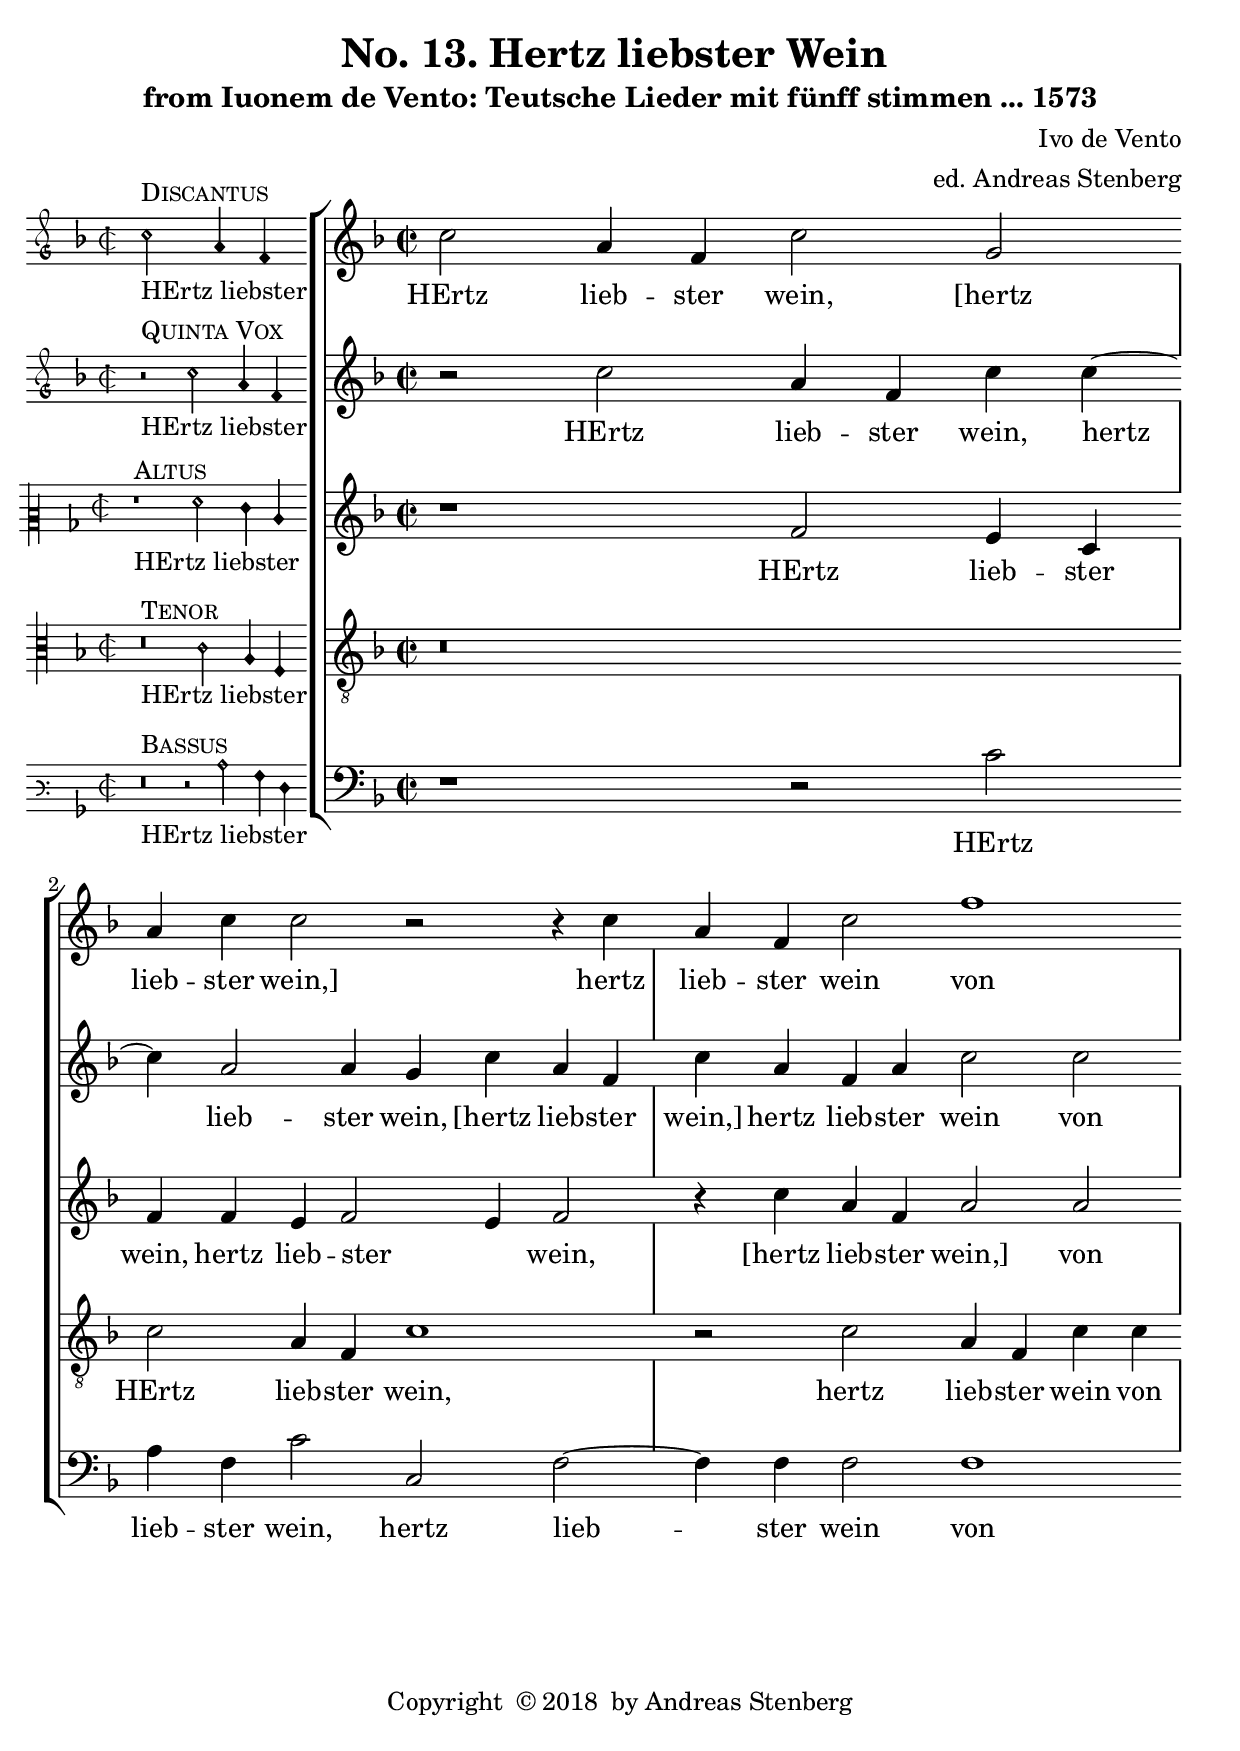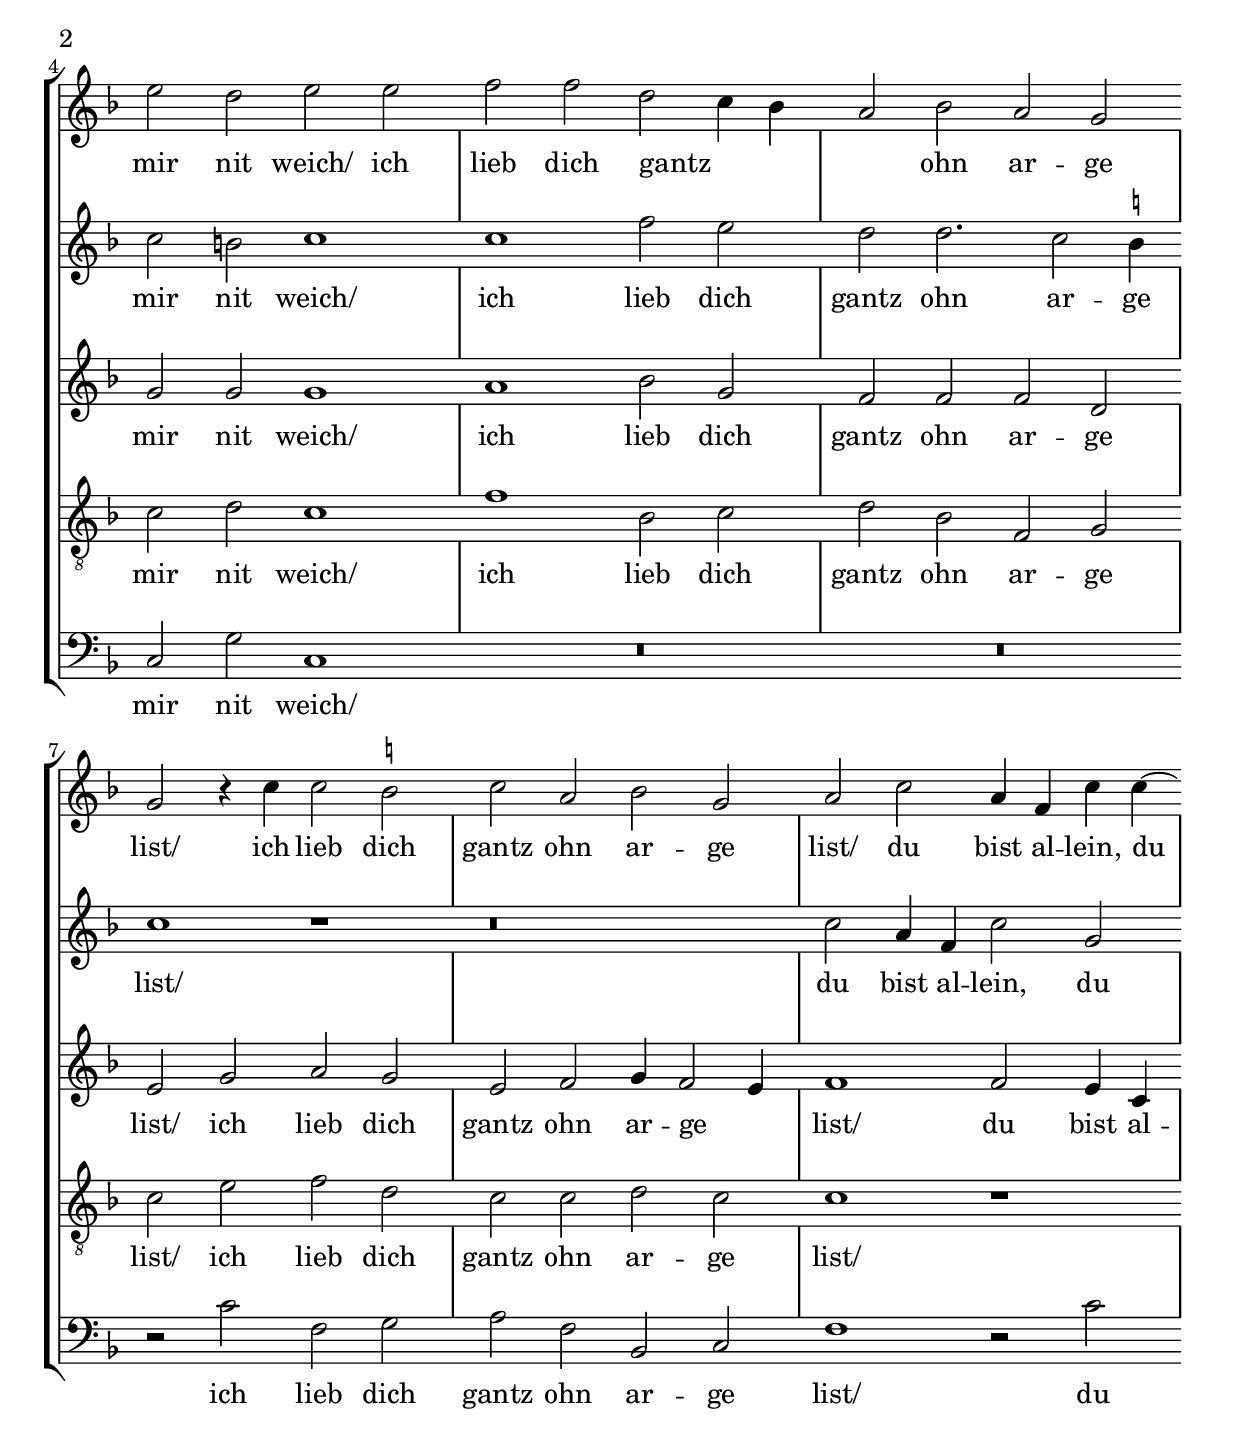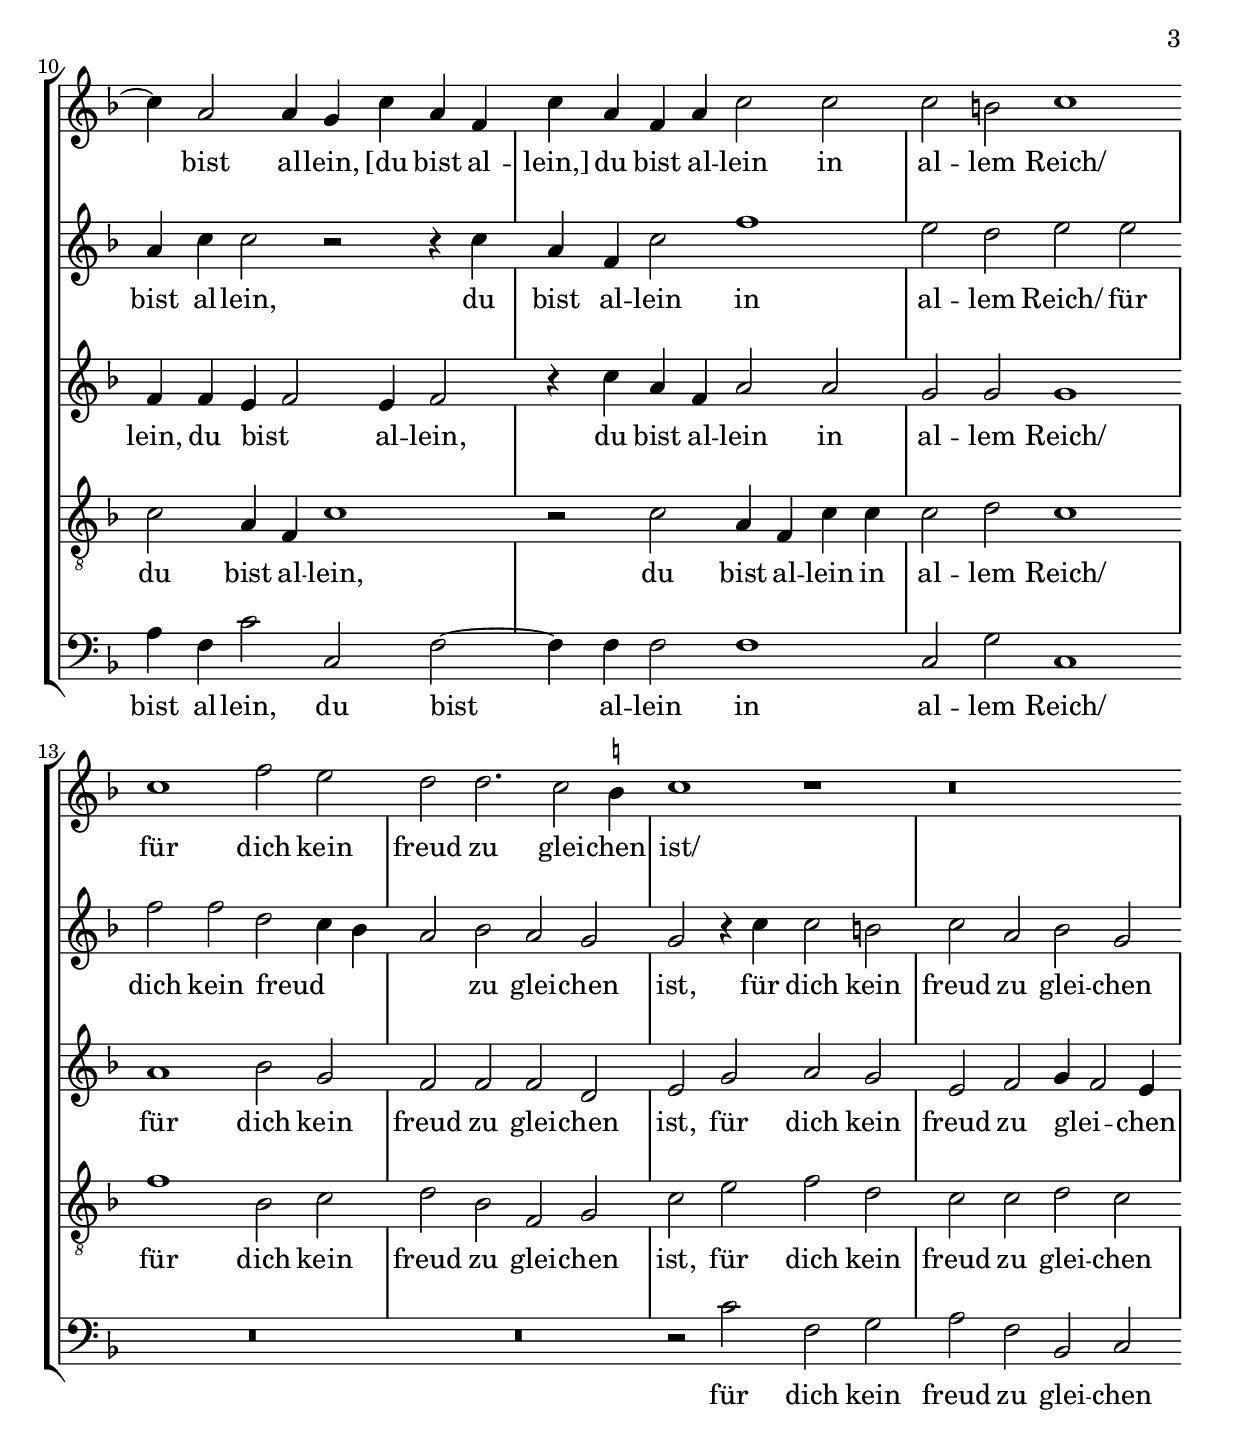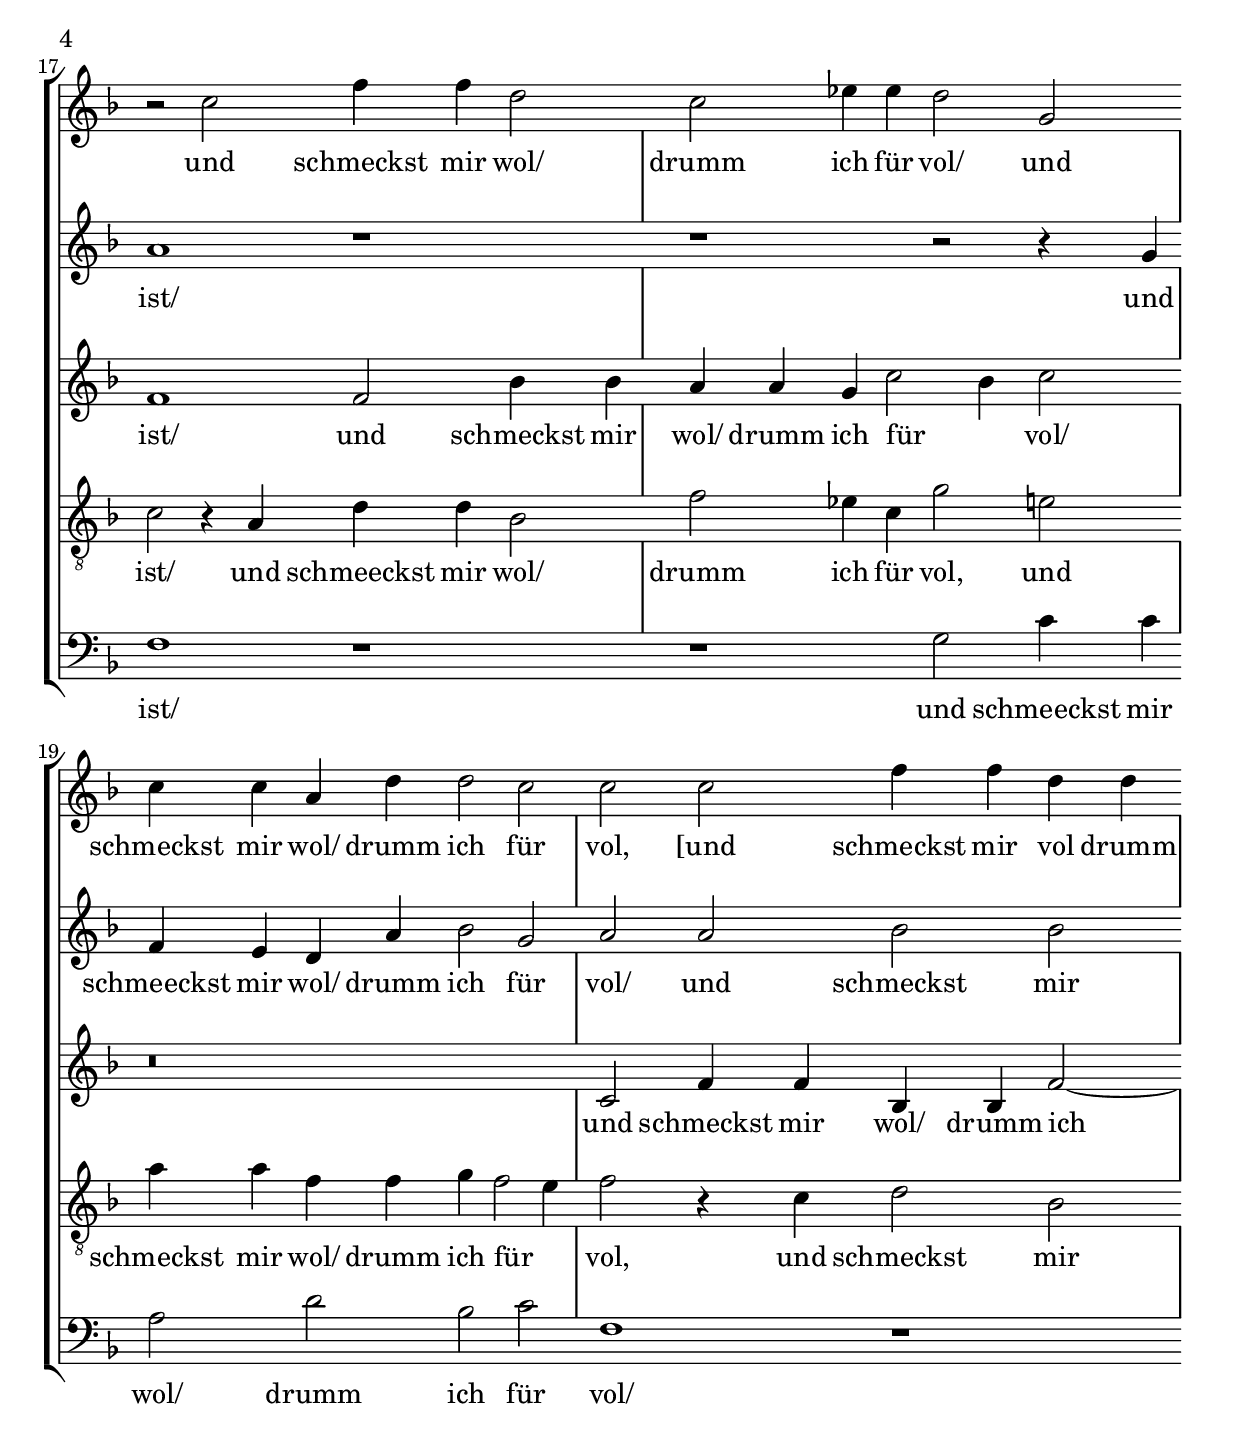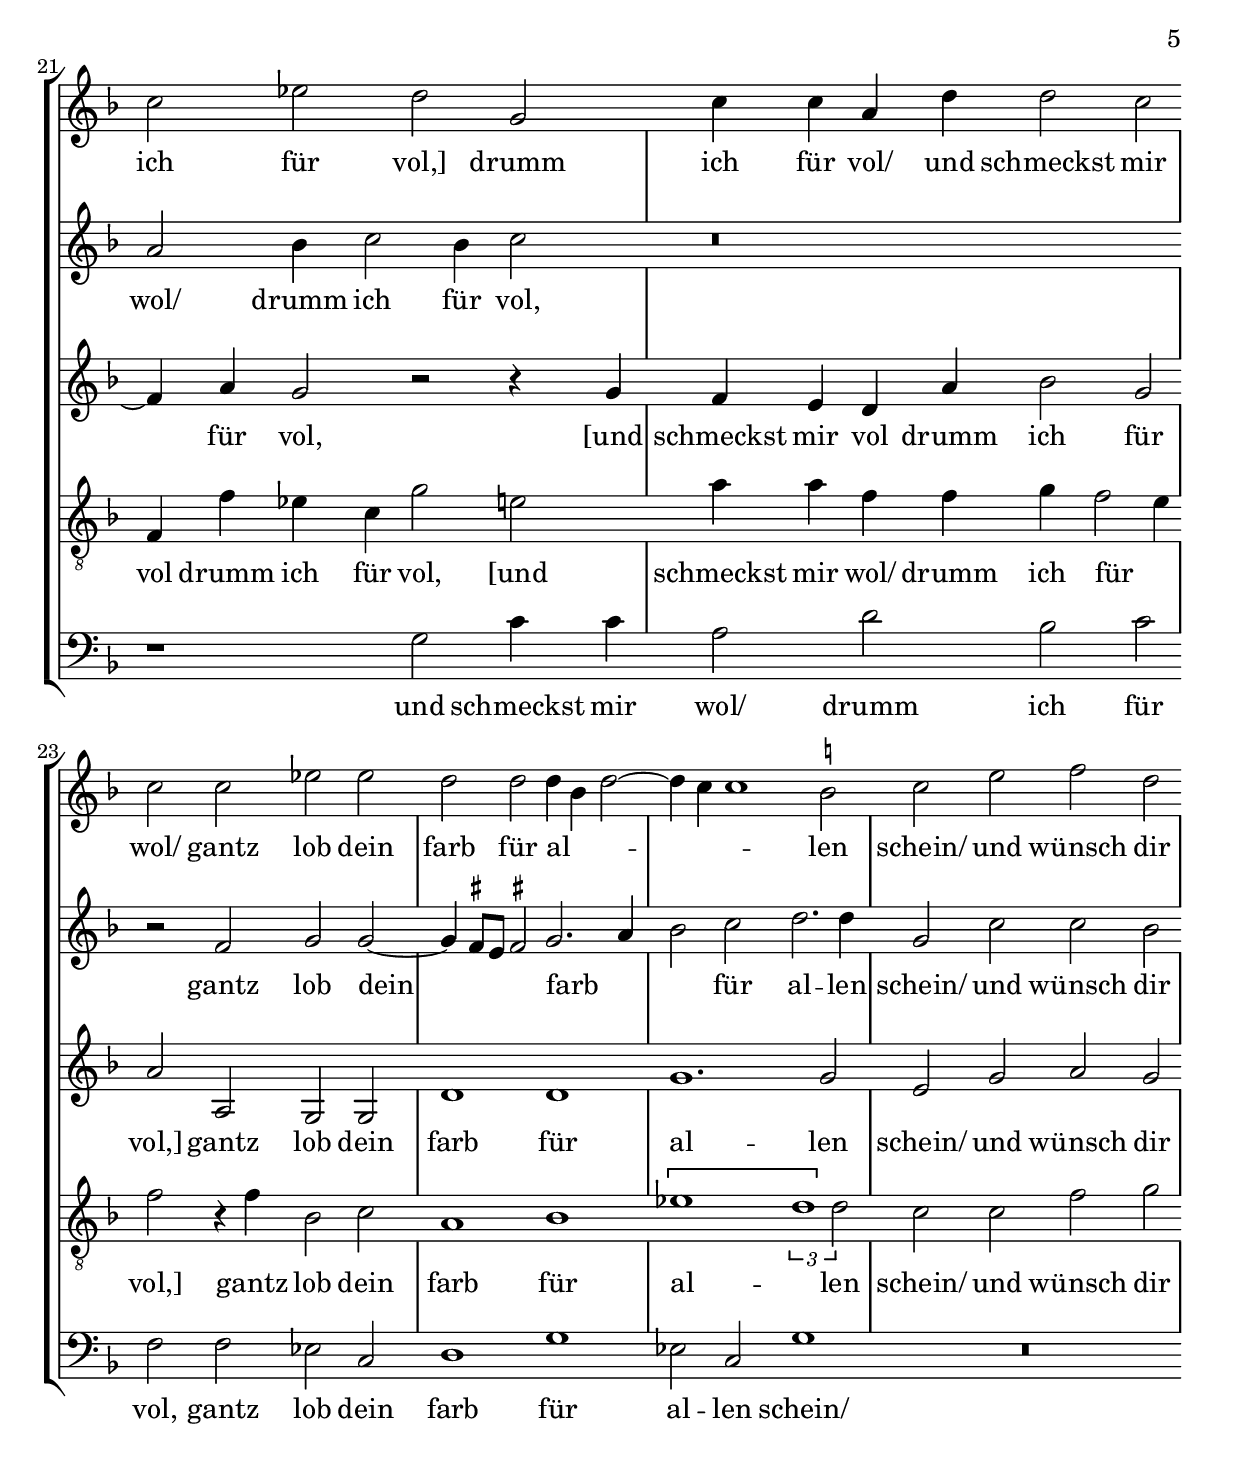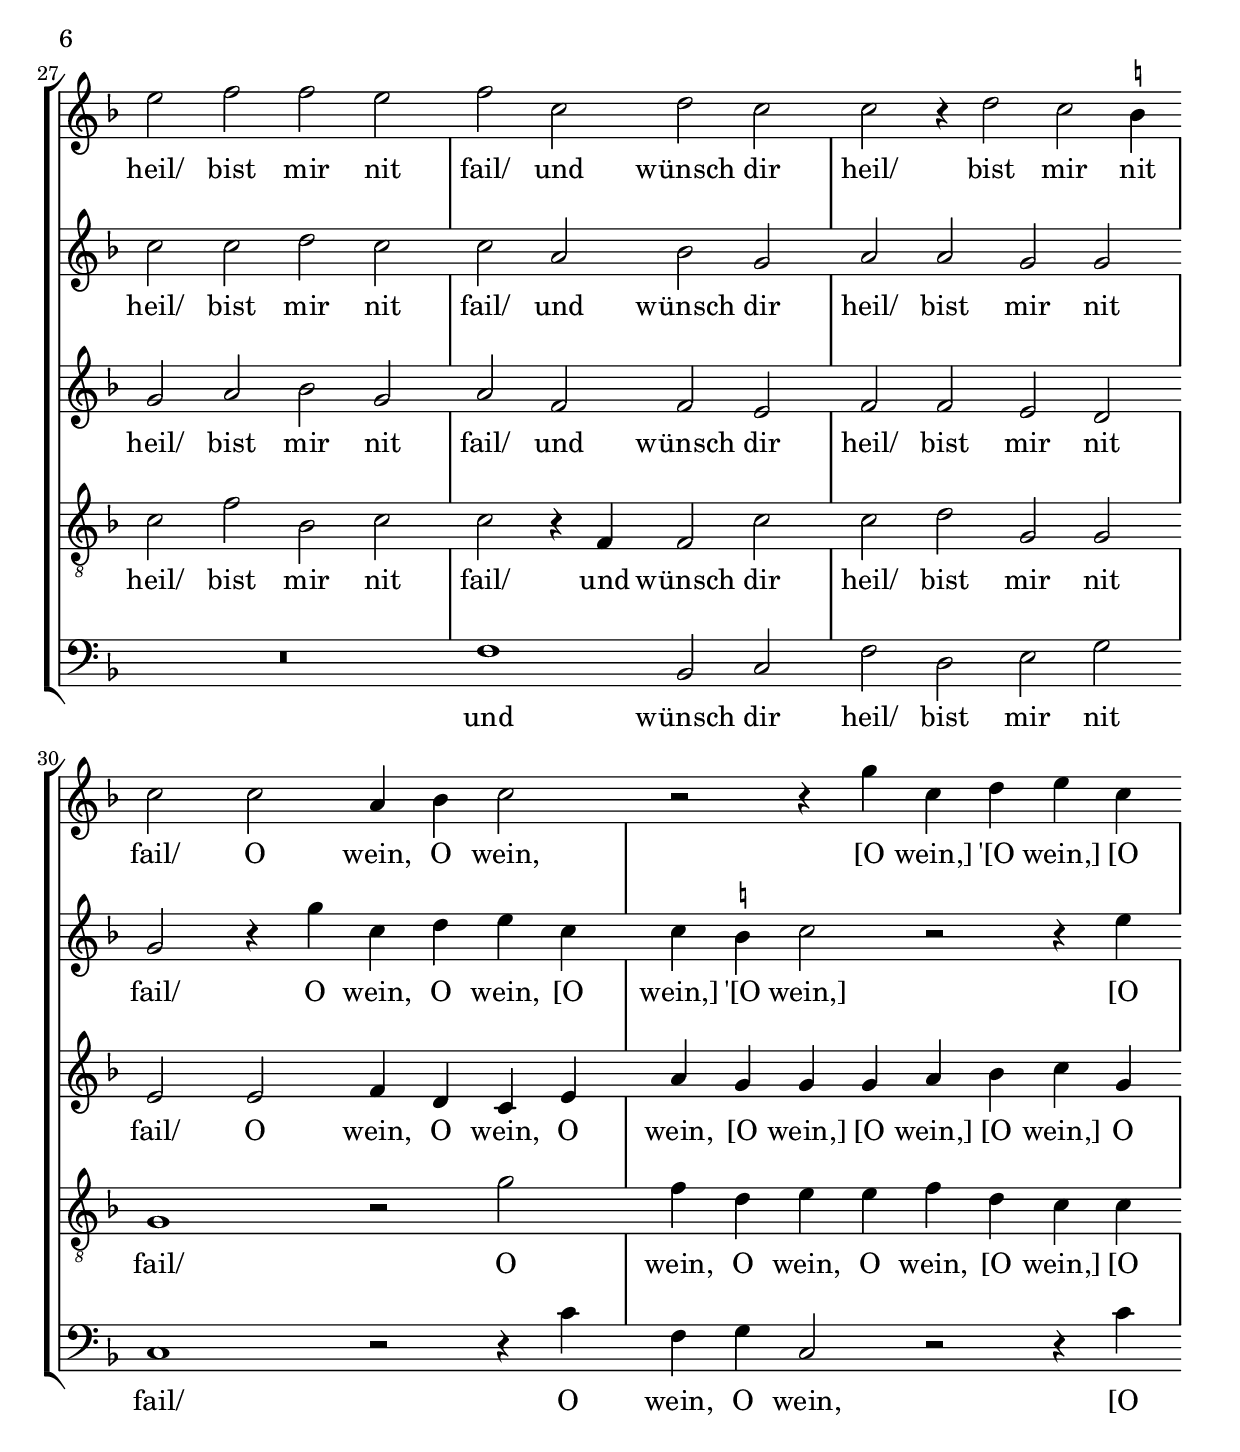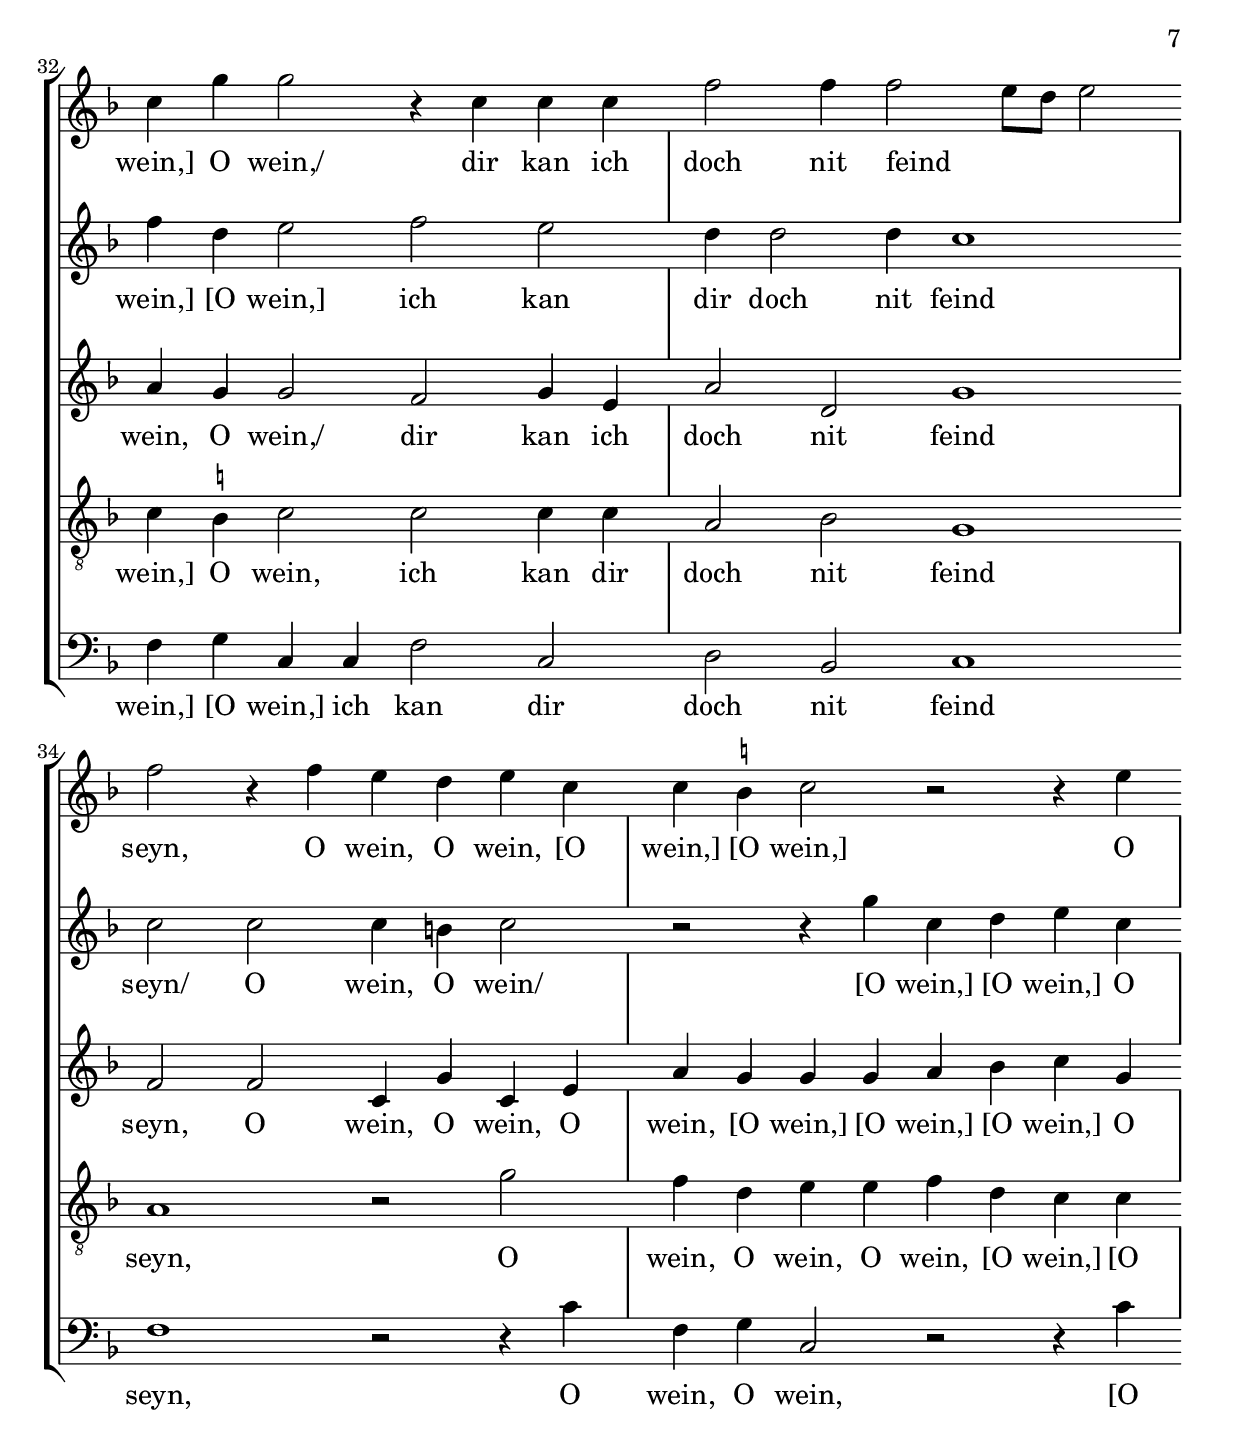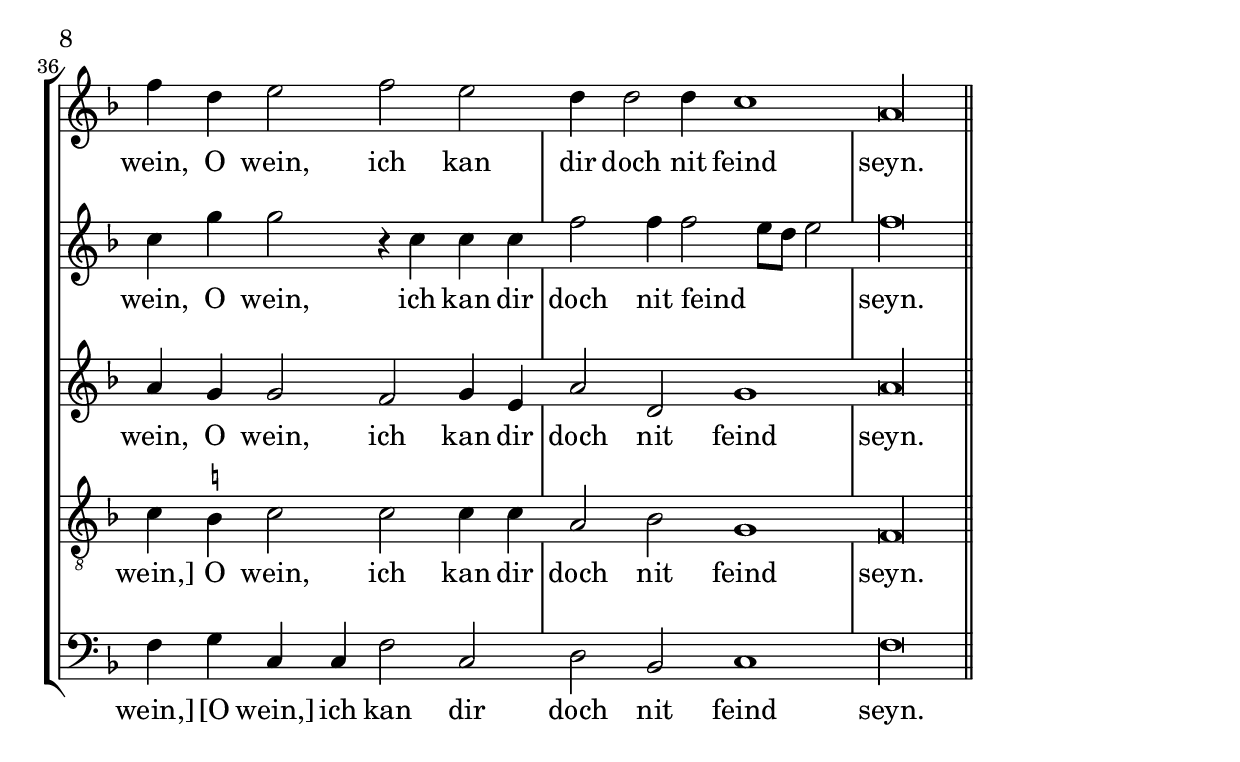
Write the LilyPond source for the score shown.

\version "2.18.0"
\include "deutsch.ly"
ficta = \once \set suggestAccidentals =##t
#(append! supported-clefs '(("mensural-f3" . ("clefs.mensural.f" 0 0))))
#(set-global-staff-size 22)
\header {
  title = "No. 13. Hertz liebster Wein "
  subtitle = "from Iuonem de Vento: Teutsche Lieder mit fünff stimmen ... 1573"
  composer = "Ivo de Vento"
  arranger = "ed. Andreas Stenberg"
  poet = ""
  meter =""
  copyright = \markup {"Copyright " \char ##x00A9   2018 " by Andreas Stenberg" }
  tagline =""
}
global = {
  \key f \major
}

sopMusic = \relative c'' {

  \set Score.tempoHideNote = ##t
  \tempo 2 = 86
  \time 2/2
  \set Timing.measureLength = #(ly:make-moment 4/2)
  \override Staff.BarLine.transparent = ##t
  c2 a4 f4 c'2 g2
  a4 c4 c2 r2 r4 c4
  a4 f4 c'2 f1
  e2 d2					%% end of first line in orig.
  e2 e2
  f2 f2 d2\melisma c4 b4
  a2\melismaEnd b2 a2 g2
  g2 r4 c4 c2 \ficta h2
  c2 a2					%% end of second line
  b2 g2
  a2 c2 a4 f4 c'4 c4~
  c4 a2 a4 g4 c4 a4 f4
  c'4 a4 f4 a4 c2 c2
  c2 h2 c1				%% end of third line
  c1 f2 e2
  d2 d2. c2 \ficta h4
  c1 r1
  r\breve
  r2 c2 f4 f4 d2
  c2 es4 es4 d2 g,2
  c4 c4 a4 d4				%% end of fourth line
  d2 c2
  c2 c2 f4 f4 d4 d4
  c2 es2 d2 g,2
  c4 c4 a4 d4 d2 c2
  c2 c2 es2 es2				%% edn of fifth line and first page
  d2 d2 d4\melisma b4 d2~
  d4 c4 c1\melismaEnd \ficta h2
  c2 e2 f2 d2
  e2 f2 f2 e2
  f2 c2 d2 c2				%% end of sixth line (first on second page)
  c2 r4 d2 c2 \ficta h4
  c2 c2 a4 b4 c2
  r2 r4 g'4 c,4 d4  e4  c4
  c4 g'4 g2 r4 c,4 c4 c4		     	%5 end of sewenth line line
  f2 f4 f2\melisma e8 d8 e2\melismaEnd
  f2 r4 f4 e4 d4 e4 c4
  c4 \ficta h4 c2 r2 r4 e4
  f4 d4 e2				%5 end of eight  line
  f2 e2
  d4 d2 d4 c1
  \cadenzaOn
  a\longa
  \revert Staff.BarLine.transparent
  \bar "||"
}
sopWords = \lyricmode {
  HErtz lieb -- ster wein,
  [hertz lieb -- ster wein,]
  hertz lieb -- ster wein von mir nit weich/
  ich lieb dich gantz ohn ar -- ge list/
  ich lieb dich gantz ohn ar -- ge list/
  du bist al -- lein,
  du bist al -- lein,
  [du bist al -- lein,]
  du bist al -- lein in al -- lem Reich/
  für dich kein freud zu glei -- chen ist/
  und schmeckst mir wol/
  drumm ich für vol/
  und schmeckst mir wol/
  drumm ich für vol,
  [und schmeckst mir vol
  drumm ich für vol,]
  drumm ich für vol/
  und schmeckst mir wol/
  gantz lob dein farb für al -- len schein/
  und wünsch dir heil/
  bist mir nit fail/
  und wünsch dir heil/
  bist mir nit fail/
  O wein,
  O wein,
  [O wein,]
  '[O wein,]
  [O wein,]
  O wein,/
  dir kan ich doch nit feind seyn,
  O wein,
  O wein,
  [O wein,]
  [O wein,]
  O wein,
  O wein,
  ich kan dir doch nit feind seyn.
}
altoMusic = \relative c' {
  \override Staff.BarLine.transparent = ##t
  %  \clef "treble_8"
  r1 f2 e4 c4
  f4 f4 e4 f2\melisma e4\melismaEnd f2
  r4 c'4 a4 f4 a2 a2
  g2 g2 					%% end of first line in orig.
  g1
  a1 b2 g2
  f2 f2 f2 d2
  e2 g2 a2 g2
  e2 f2 g4 f2\melisma e4\melismaEnd
  f1						%% end of second line
  f2 e4 c4
  f4 f4 e4\melisma f2\melismaEnd e4 f2
  r4 c'4 a4 f4 a2 a2
  g2 g2 g1
  a1 b2 g2
  f2 f2 f2 d2					%% end of third line
  e2 g2 a2 g2
  e2 f2 g4 \melisma f2\melismaEnd e4
  f1 f2 b4 b4
  a4 a4 g4 c2\melisma b4\melismaEnd c2
  r\breve
  c,2 f4 f4					%% end of fourth line
  b,4 b4 f'2~
  f4 a4 g2 r2 r4 g4
  f4 e4 d4 a'4 b2 g2
  a2 a,2 g2 g2
  d'1 d1
  g1. g2
  e2 g2						%5 end of fifth line and first page
  a2 g2
  g2 a2 b2 g2
  a2 f2 f2 e2
  f2 f2 e2 d2
  e2 e2 f4 d4 c4 e4
  a4 g4 g4 g4 					%% end of sixth line (first on second page)
  a4 b4 c4 g4
  a4 g4 g2 f2 g4 e4
  a2 d,2 g1
  f2 f2 c4 g'4 c,4 e4
  a4 g4 g4 g4					%% end of sewenth line
  a4 b4 c4 g4
  a4 g4 g2 f2 g4 e4
  a2 d,2 g1
  \cadenzaOn
  a\longa
  \revert Staff.BarLine.transparent
}
altoWords = \lyricmode {
  HErtz lieb -- ster wein,
  hertz lieb -- ster wein,
  [hertz lieb -- ster wein,]
  von mir nit weich/
  ich lieb dich gantz ohn ar -- ge list/
  ich lieb dich gantz ohn ar -- ge list/
  du bist al -- lein,
  du bist al -- lein,
  du bist al -- lein in al -- lem Reich/
  für dich kein freud zu glei -- chen ist,
  für dich kein freud zu glei -- chen ist/
  und schmeckst mir wol/
  drumm ich für vol/
  und schmeckst mir wol/
  drumm ich für vol,
  [und schmeckst mir vol
  drumm ich für vol,]
  gantz lob dein farb für al -- len schein/
  und wünsch dir heil/
  bist mir nit fail/
  und wünsch dir heil/
  bist mir nit fail/
  O wein,
  O wein,
  O wein,
  [O wein,]
  [O wein,]
  [O wein,]
  O wein,
  O wein,/
  dir kan ich doch nit feind seyn,
  O wein,
  O wein,
  O wein,
  [O wein,]
  [O wein,]
  [O wein,]
  O wein,
  O wein,
  ich kan dir doch nit feind seyn.
}
tenorMusic = \relative c' {
  \clef "treble_8"
  \override Staff.BarLine.transparent = ##t
  r\breve
  c2 a4 f4 c'1
  r2 c2 a4 f4 c'4 c4
  c2 d2 c1
  f1 b,2 c2					%% end of first line in orig.
  d2 b2 f2 g2
  c2 e2 f2 d2
  c2 c2 d2 c2
  c1 r1
  c2 a4 f4 c'1					%% end of second line
  r2 c2 a4 f4 c'4 c4
  c2 d2 c1
  f1 b,2 c2
  d2 b2 f2 g2
  c2 e2 f2 d2
  c2 c2 					%5 end of third line
  d2 c2
  c2 r4 a4 d4 d4 b2
  f'2 es4 c4 g'2 e2
  a4 a4 f4 f4 g4 f2\melisma e4\melismaEnd
  f2 r4 c4 					%% end of fourth line
  d2 b2
  f4 f'4 es4 c4 g'2 e2
  a4 a4 f4 f4 g4 f2\melisma e4\melismaEnd
  f2 r4 f4 b,2 c2
  a1 b1					%% end of fifth line and first page
  \[es1\melisma \tuplet 3/2 { d1\]\melismaEnd d2  }
  c2 c2 f2 g2
  c,2 f2 b,2 c2
  c2 r4 f,4 f2 c'2
  c2 d2 g,2 g2
  g1 r2 g'2					%% end of sixth line (first on second page)
  f4 d4 e4 e4 f4 d4 c4 c4
  c4 \ficta h4 c2 c2 c4 c4
  a2 b2 g1
  a1 r2 g'2
  f4 d4 e4 e4					%% end of sewenth line
  f4 d4 c4 c4
  c4 \ficta h4 c2 c2 c4 c4
  a2 b2 g1
  \cadenzaOn
  f\longa
  \revert Staff.BarLine.transparent
}
tenorWords = \lyricmode {
  HErtz lieb -- ster wein,
  hertz lieb -- ster wein von mir nit weich/
  ich lieb dich gantz ohn ar -- ge list/
  ich lieb dich gantz ohn ar -- ge list/
  du bist al -- lein,
  du bist al -- lein in al -- lem Reich/
  für dich kein freud zu glei -- chen ist,
  für dich kein freud zu glei -- chen ist/
  und schmeeckst mir wol/
  drumm ich für vol,
  und schmeckst mir wol/
  drumm ich für vol,
  und schmeckst mir vol
  drumm ich für vol,
  [und schmeckst mir wol/
  drumm ich für vol,]
  gantz lob dein farb für al -- len schein/
  und wünsch dir heil/
  bist mir nit fail/
  und wünsch dir heil/
  bist mir nit fail/
  O wein,
  O wein,
  O wein,
  [O wein,]
  [O wein,]
  O wein,
  ich kan dir doch nit feind seyn,
  O wein,
  O wein,
  O wein,
  [O wein,]
  [O wein,]
  O wein,
  ich kan dir doch nit feind seyn.
}
tenorIIMusic = \relative c' {
  \clef "G"
  \override Staff.BarLine.transparent = ##t
  r2 c'2 a4 f4 c'4 c4~
  c4 a2 a4 g4 c4 a4 f4
  c'4 a4 f4 a4 c2 c2				%% end of first line in orig.
  c2 h2 c1
  c1 f2 e2
  d2 d2. c2 \ficta h4
  c1 r1
  r\breve
  c2 a4 f4 c'2 g2				%% end of second line
  a4 c4 c2 r2 r4 c4
  a4 f4 c'2 f1
  e2 d2 e2 e2
  f2 f2 d2\melisma c4 b4
  a2\melismaEnd b2 a2 g2					%% end of third line
  g2 r4 c4 c2 h2
  c2 a2 b2 g2
  a1 r1
  r1 r2 r4 g4
  f4 e4 d4 a'4 b2 g2
  a2 a2 b2 b2					%% end of fourth line
  a2 b4 c2 b4 c2
  r\breve
  r2 f,2 g2 g2~\melisma
  g4 \ficta fis8 e8 \ficta fis!2\melismaEnd g2.\melisma a4
  b2\melismaEnd c2 d2. d4
  g,2 c2 c2 b2					%% end of fifth line and first page
  c2 c2 d2 c2
  c2 a2 b2 g2
  a2 a2 g2 g2
  g2 r4 g'4 c,4 d4 e4 c4
  c4 \ficta h4 c2					%% end of sixth line (first on second page)
  r2 r4 e4
  f4 d4 e2 f2 e2
  d4 d2 d4 c1
  c2 c2 c4 h4 c2
  r2 r4 g'4 c,4 d4 e4 c4			%% end of sewenth line
  c4 g'4 g2 r4 c,4 c4 c4
  f2 f4 f2\melisma e8 d8 e2\melismaEnd
  \cadenzaOn
  f\longa
  \revert Staff.BarLine.transparent
}
tenorIIWords = \lyricmode {
  HErtz lieb -- ster wein,
  hertz lieb -- ster wein,
  [hertz lieb -- ster wein,]
  hertz lieb -- ster wein von mir nit weich/
  ich lieb dich gantz ohn ar -- ge list/
  du bist al -- lein,
  du bist al -- lein,
  du bist al -- lein in al -- lem Reich/
  für dich kein freud zu glei -- chen ist,
  für dich kein freud zu glei -- chen ist/
  und schmeeckst mir wol/
  drumm ich für vol/
  und schmeckst mir wol/
  drumm ich für vol,
  gantz lob dein farb für al -- len schein/
  und wünsch dir heil/
  bist mir nit fail/
  und wünsch dir heil/
  bist mir nit fail/
  O wein,
  O wein,
  [O wein,]
  '[O wein,]
  [O wein,]
  [O wein,]
  ich kan dir doch nit feind seyn/
  O wein,
  O wein/
  [O wein,]
  [O wein,]
  O wein,
  O wein,
  ich kan dir doch nit feind seyn.
}
bassMusic = \relative c {
  \override Staff.BarLine.transparent = ##t
  r1 r2 c'2
  a4 f4 c'2 c,2 f2~
  f4 f4 f2 f1
  c2 g'2 c,1					%% end of first line in orig.
  R\breve*2
  r2 c'2 f,2 g2
  a2 f2 b,2 c2
  f1 r2 c'2
  a4 f4 c'2					%% end of second line
  c,2 f2~
  f4 f4 f2 f1
  c2 g'2 c,1
  R\breve*2
  r2 c'2 f,2 g2
  a2 f2 b,2 c2
  f1						%% end of third line
  r1
  r1 g2 c4 c4
  a2 d2 b2 c2
  f,1 r1
  r1 g2 c4 c4
  a2 d2 b2 c2
  f,2 f2					%% end of fourth line
  es2 c2
  d1 g1
  es2 c2 g'1
  R\breve*2
  f1 b,2 c2
  f2 d2 e2 g2
  c,1 r2 r4 c'4					%% end of fifth line and first page.
  f,4 g4 c,2 r2 r4 c'4
  f,4 g4 c,4 c4 f2 c2
  d2 b2 c1
  f1 r2 r4 c'4
  f,4 g4 c,2					%% end of sixth line  (first on second page)
  r2 r4 c'4
  f,4 g4 c,4 c4 f2 c2
  d2 b2 c1		%% last note is c2 in orig.
  \cadenzaOn
  f\longa
  \revert Staff.BarLine.transparent
}
bassWords = \lyricmode {
  HErtz lieb -- ster wein,
  hertz lieb -- ster wein von mir nit weich/
  ich lieb dich gantz ohn ar -- ge list/
  du bist al -- lein,
  du bist al -- lein in al -- lem Reich/
  für dich kein freud zu glei -- chen ist/
  und schmeeckst mir wol/
  drumm ich für vol/
  und schmeckst mir wol/
  drumm ich für vol,
  gantz lob dein farb für al -- len schein/
  und wünsch dir heil/
  bist mir nit fail/
  O wein,
  O wein,
  [O wein,]
  [O wein,]
  ich kan dir doch nit feind seyn,
  O wein,
  O wein,
  [O wein,]
  [O wein,]
  ich kan dir doch nit feind seyn.
}
incipitDiscantus = \markup {
  \score {
    {
      %      \set Staff.instrumentName = #"Tenor "
      \override NoteHead.style = #'neomensural
      \override Rest.style = #'neomensural
      \override Staff.TimeSignature.style = #'mensural
      \cadenzaOn
      \clef "petrucci-g"
      \key f \major
      \time 2/2
      c''2^\markup { \smallCaps"Discantus"} _"HErtz liebster"
      a'4 f'4
    }
    \layout {
      \context {
        \Voice
        \remove "Ligature_bracket_engraver"
        \consists "Mensural_ligature_engraver"
      }
      line-width = 4.5\cm
    }
  }
}


incipitAltus = \markup {
  \score {
    {
      %      \set Staff.instrumentName = #"Tenor "
      \override NoteHead.style = #'neomensural
      \override Rest.style = #'neomensural
      \override Staff.TimeSignature.style = #'mensural
      \cadenzaOn
      \clef "petrucci-c2"
      \key f \major
      \time 2/2
      r1^\markup \smallCaps"Altus"_"HErtz liebster "
      f'2 e'4 c'4
    }
    \layout {
      \context {
        \Voice
        \remove "Ligature_bracket_engraver"
        \consists "Mensural_ligature_engraver"
      }
      line-width = 4.5\cm
    }
  }
}


incipitTenor = \markup {
  \score {
    {
      %      \set Staff.instrumentName = #"Tenor "
      \override NoteHead.style = #'neomensural
      \override Rest.style = #'neomensural
      \override Staff.TimeSignature.style = #'mensural
      \cadenzaOn
      \clef "petrucci-c3"
      \key f \major
      \time 2/2
      r\breve ^\markup \smallCaps"Tenor" _"HErtz liebster"
      c'2 a4 f4
    }
    \layout {
      \context {
        \Voice
        \remove "Ligature_bracket_engraver"
        \consists "Mensural_ligature_engraver"
      }
      line-width = 5.0\cm
    }
  }
}
incipitTenorII = \markup {
  \score {
    {
      %      \set Staff.instrumentName = #"Tenor "
      \override NoteHead.style = #'neomensural
      \override Rest.style = #'neomensural
      \override Staff.TimeSignature.style = #'mensural
      \cadenzaOn
      \clef "petrucci-g"
      \key f \major
      \time 2/2
      r2 ^\markup \smallCaps"Quinta Vox" _"HErtz liebster"
      c''2 a'4 f'4
    }
    \layout {
      \context {
        \Voice
        \remove "Ligature_bracket_engraver"
        \consists "Mensural_ligature_engraver"
      }
      line-width = 5.0\cm
    }
  }
}

incipitBassus = \markup {
  \score {
    {
      %      \set Staff.instrumentName = #"Tenor "
      \override NoteHead.style = #'neomensural
      \override Rest.style = #'neomensural
      \override Staff.TimeSignature.style = #'mensural
      \cadenzaOn
      \clef "mensural-f3"
      \key f \major
      \time 2/2
      r\breve^\markup \smallCaps"Bassus"_"HErtz liebster"
      r2 c'2 a4 f4
    }
    \layout {
      \context {
        \Voice
        \remove "Ligature_bracket_engraver"
        \consists "Mensural_ligature_engraver"
      }
      line-width = 4.5\cm
    }
  }
}

%% for print
\score {
  <<
    \new StaffGroup \with {
      \override VerticalAxisGroup.staff-staff-spacing = #'((basic-distance . 12))
    } <<
      \new Staff = treble <<
        \set Staff.instrumentName = \incipitDiscantus
        \new Voice = "sopranos" {
          \set  Staff.midiInstrument ="choir aahs"
          %	\voiceOne
          << \global \sopMusic >>
        }
      >>
      \new Lyrics = sopranos { s1 }

      \new Staff = tenorsII <<
        \set Staff.instrumentName = \incipitTenorII

        \clef "treble"
        \new Voice = "tenorsII" {
          \set  Staff.midiInstrument ="choir aahs"
          %	\voiceOne
          << \global \tenorIIMusic >>
        }
      >>
      \new Lyrics = "tenorsII" { s1 }

      \new Staff = "medius" <<
        \set Staff.instrumentName = \incipitAltus

        \new Voice = "altos" {
          %	\voiceTwo
          \set  Staff.midiInstrument ="choir aahs"
          << \global \altoMusic >>
        }
      >>

      \new Lyrics = "altos" { s1 }
      \new Staff = tenors <<
        \set Staff.instrumentName = \incipitTenor

        \clef "treble"
        \new Voice = "tenors" {
          \set  Staff.midiInstrument ="choir aahs"
          %	\voiceOne
          << \global \tenorMusic >>
        }
      >>
      \new Lyrics = "tenors" { s1 }

      \new Staff ="basses" {
        \set Staff.instrumentName = \incipitBassus

        \new Voice = "basses" {
          \set  Staff.midiInstrument ="choir aahs"
          \clef "bass"
          %	\voiceTwo
          << \global \bassMusic >>
        }
      }
    >>
    \new Lyrics = basses { s1 }

    \context Lyrics = sopranos \lyricsto sopranos \sopWords
    \context Lyrics = altos \lyricsto altos \altoWords
    \context Lyrics = tenors \lyricsto tenors \tenorWords
    \context Lyrics = tenorsII \lyricsto tenorsII \tenorIIWords
    \context Lyrics = basses \lyricsto basses \bassWords
  >>
  \layout {
    \context {
      \Score
      % no bars in staves
      %      \override BarLine.transparent = ##t

    }
    % the next three instructions keep the lyrics between the bar lines
    \context {
      \Lyrics
      \consists "Bar_engraver"
      \override BarLine.transparent = ##t
    }
    \context {
      \StaffGroup
      \consists "Separating_line_group_engraver"
    }
    \context {
      \Voice
      % no slurs
      \override Slur.transparent = ##t
      % Comment in the below "\remove" command to allow line
      % breaking also at those barlines where a note overlaps
      % into the next bar.  The command is commented out in this
      % short example score, but especially for large scores, you
      % will typically yield better line breaking and thus improve
      % overall spacing if you comment in the following command.
      %\remove "Forbid_line_break_engraver"
    }
    indent = 4.5\cm
  }

}
%% for midi
\score {
  <<
    \new StaffGroup \with {
      \override VerticalAxisGroup.staff-staff-spacing = #'((basic-distance . 12))
    } <<
      \new Staff = treble <<
        \set Staff.instrumentName = \incipitDiscantus
        \new Voice = "sopranos" {
          \set  Staff.midiInstrument ="choir aahs"
          %	\voiceOne
          << \global \sopMusic >>
        }
      >>
      \new Lyrics = sopranos { s1 }

      \new Staff = "medius" <<
        \set Staff.instrumentName = \incipitAltus

        \new Voice = "altos" {
          %	\voiceTwo
          \set  Staff.midiInstrument ="choir aahs"
          << \global \altoMusic >>
        }
      >>

      \new Lyrics = "altos" { s1 }
      \new Staff = tenors <<
        \set Staff.instrumentName = \incipitTenor

        \clef "treble"
        \new Voice = "tenors" {
          \set  Staff.midiInstrument ="choir aahs"
          %	\voiceOne
          << \global \tenorMusic >>
        }
      >>
      \new Lyrics = "tenors" { s1 }

      \new Staff = tenorsII <<
        \set Staff.instrumentName = \incipitTenorII

        \clef "treble"
        \new Voice = "tenorsII" {
          \set  Staff.midiInstrument ="choir aahs"
          %	\voiceOne
          << \global \tenorIIMusic >>
        }
      >>
      \new Lyrics = "tenorsII" { s1 }

      \new Staff ="basses" {
        \set Staff.instrumentName = \incipitBassus

        \new Voice = "basses" {
          \set  Staff.midiInstrument ="choir aahs"
          \clef "bass"
          %	\voiceTwo
          << \global \bassMusic >>
        }
      }
    >>
    \new Lyrics = basses { s1 }

    \context Lyrics = sopranos \lyricsto sopranos \sopWords
    \context Lyrics = altos \lyricsto altos \altoWords
    \context Lyrics = tenors \lyricsto tenors \tenorWords
    \context Lyrics = tenorsII \lyricsto tenorsII \tenorIIWords
    \context Lyrics = basses \lyricsto basses \bassWords
  >>

  \midi {}
}
\paper {
  ragged-bottom = ##t
  ragged-last-bottom = ##t
  ragged-last = ##t
}

%{
convert-ly.py (GNU LilyPond) 2.18.2  convert-ly.py: Processing `'...
Applying conversion: 2.15.7, 2.15.9, 2.15.10, 2.15.16, 2.15.17,
2.15.18, 2.15.19, 2.15.20, 2.15.25, 2.15.32, 2.15.39, 2.15.40,
2.15.42, 2.15.43, 2.16.0, 2.17.0, 2.17.4, 2.17.5, 2.17.6, 2.17.11,
2.17.14, 2.17.15, 2.17.18, 2.17.19, 2.17.20, 2.17.25, 2.17.27,
2.17.29, 2.17.97, 2.18.0
%}
